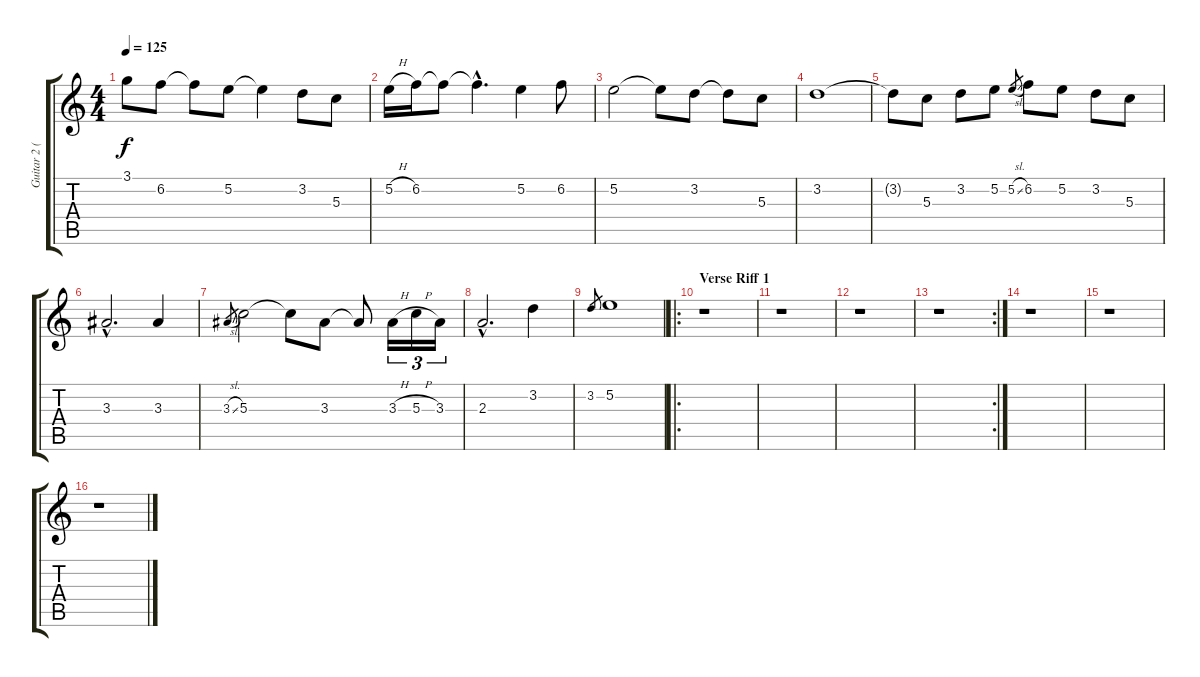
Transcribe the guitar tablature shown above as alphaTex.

\track ("Guitar 2 (clean)" "Guitar 2 (") {instrument acousticguitarsteel}
\staff {score tabs}
\tuning (E4 B3 G3 D3 A2 E2) {hide}
\ts (4 4)
\tempo 125
\clef g2
\ks c
3.1.8{dy f} 6.2.8 6.2{t}.8 5.2.8 5.2{t}.4 3.2.8 5.3.8 |
5.2{h}.16 6.2.16 6.2{t}.8 6.2{hac t}.4{d} 5.2.4 6.2.8 |
5.2.2 5.2{t}.8 3.2.8 3.2{t}.8 5.3.8 |
3.2.1 |
3.2{t}.8 5.3.8 3.2.8 5.2.8 5.2{sl}.8{gr} 6.2.8 5.2.8 3.2.8 5.3.8 |
3.3{hac}.2{d} 3.3.4 |
3.3{sl}.8{gr} 5.3.2 5.3{t}.8 3.3.8 3.3{t}.8 3.3{h}.16{tu (3 2)} 5.3{h}.16{tu (3 2)} 3.3.16{tu (3 2)} |
2.3{hac}.2{d} 3.2.4 |
3.2.8{gr} 5.2.1 |
\ro
\section ("" "Verse Riff 1")
r.1 |
r.1 |
r.1 |
\rc 2
r.1 |
r.1 |
r.1 |
r.1
